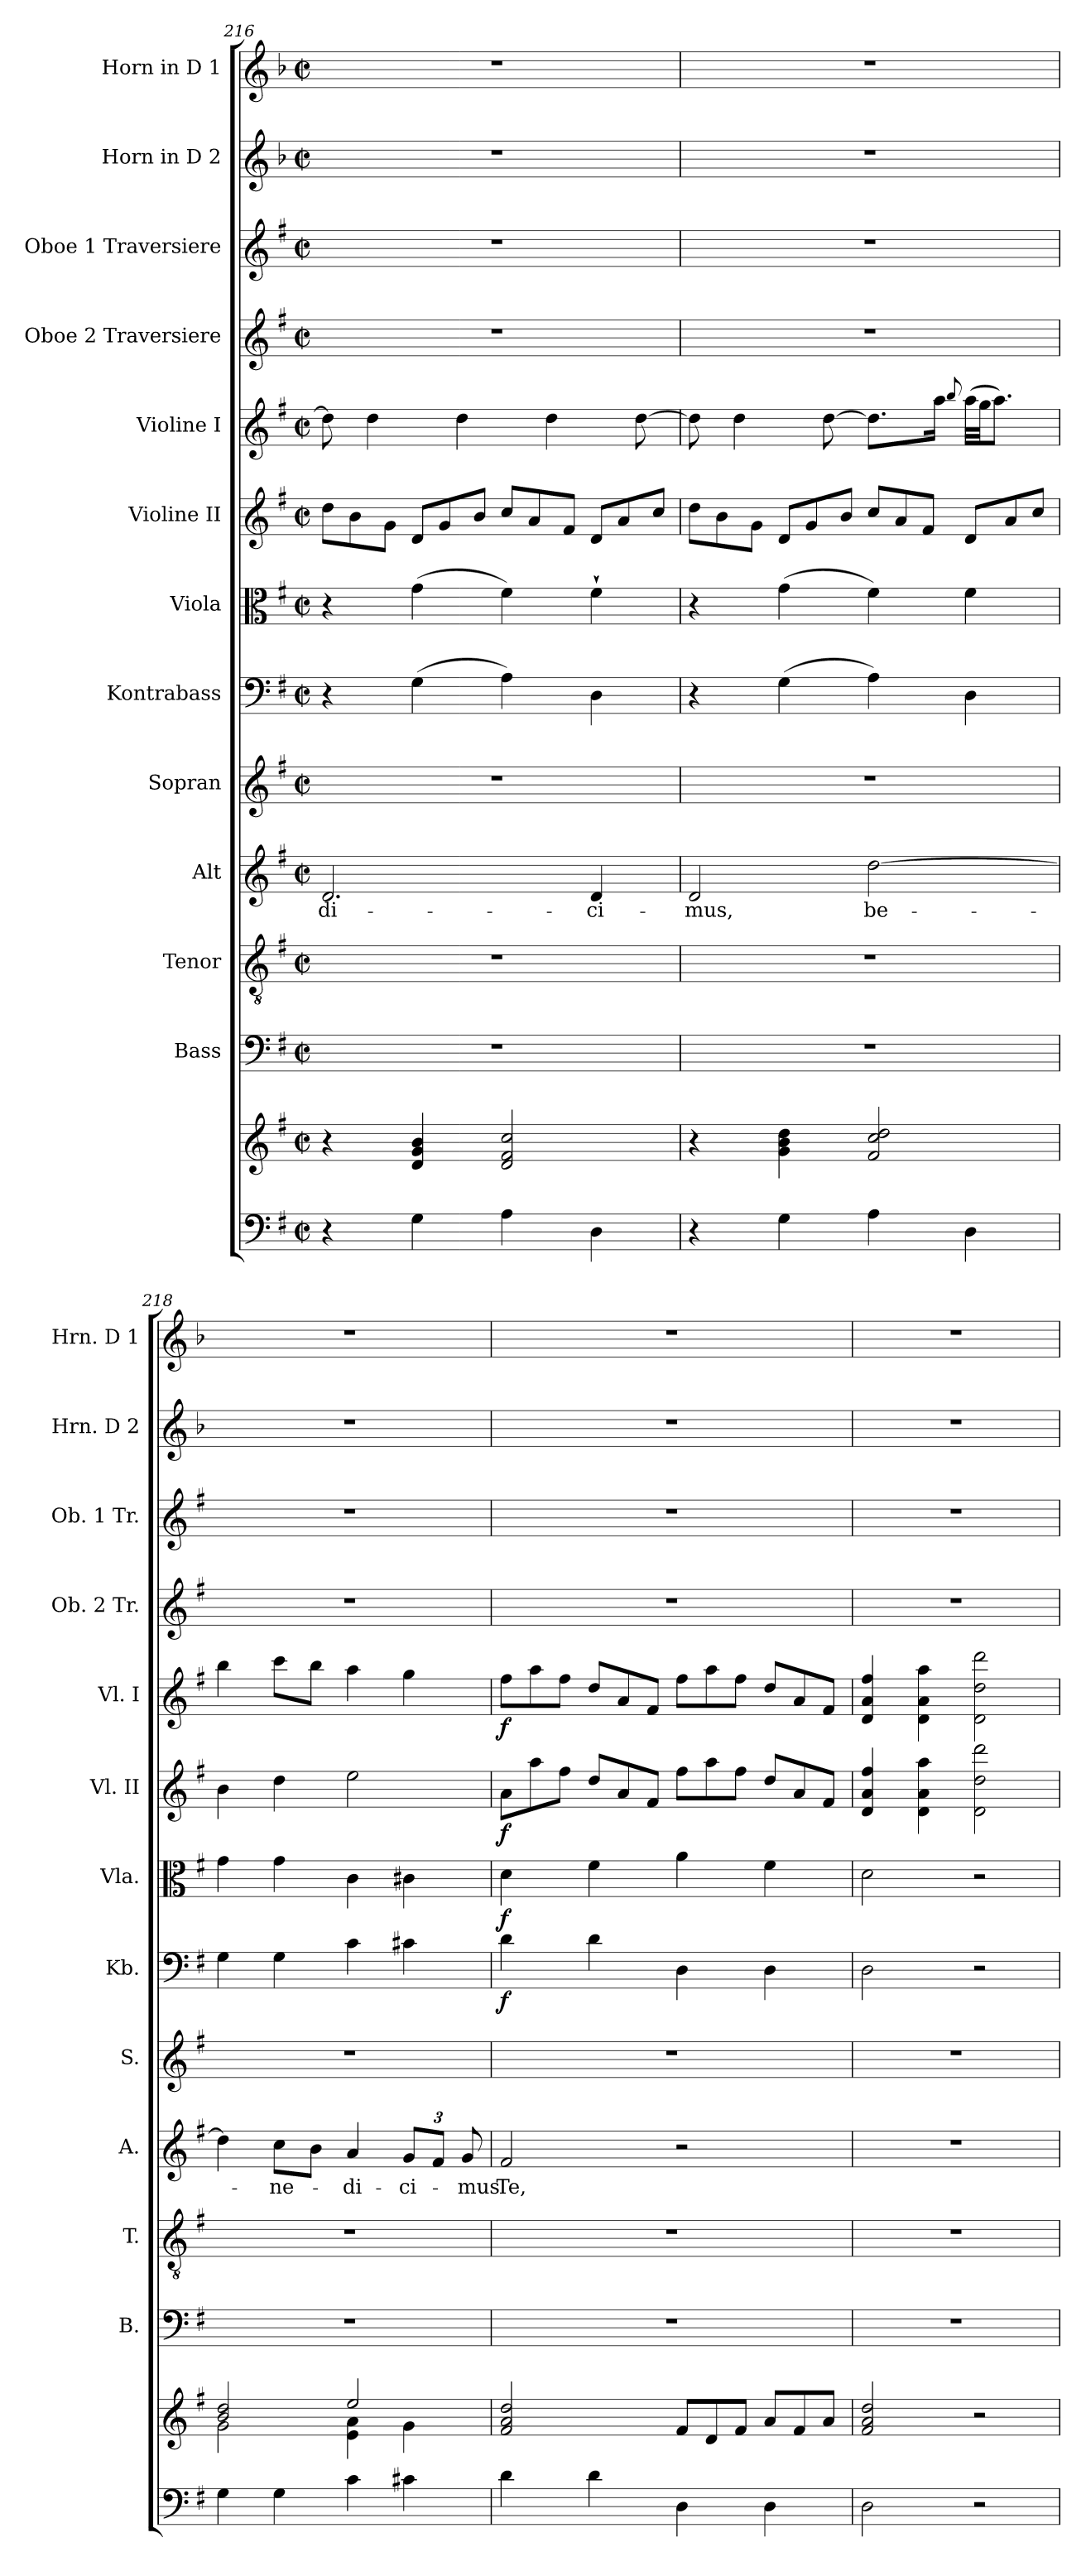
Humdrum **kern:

**kern	**kern	**kern	**kern	**kern	**text	**kern	**kern	**dynam	**kern	**dynam	**kern	**dynam	**kern	**dynam	**kern	**kern	**kern	**kern
*part13	*part13	*part12	*part11	*part10	*part10	*part9	*part8	*part8	*part7	*part7	*part6	*part6	*part5	*part5	*part4	*part3	*part2	*part1
*staff14	*staff13	*staff12	*staff11	*staff10	*staff10	*staff9	*staff8	*staff8	*staff7	*staff7	*staff6	*staff6	*staff5	*staff5	*staff4	*staff3	*staff2	*staff1
*	*	*I"Bass	*I"Tenor	*I"Alt	*	*I"Sopran	*I"Kontrabass	*	*I"Viola	*	*I"Violine II	*	*I"Violine I	*	*I"Oboe 2 Traversiere	*I"Oboe 1 Traversiere	*I"Horn in D 2	*I"Horn in D 1
*	*	*I'B.	*I'T.	*I'A.	*	*I'S.	*I'Kb.	*	*I'Vla.	*	*I'Vl. II	*	*I'Vl. I	*	*I'Ob. 2 Tr.	*I'Ob. 1 Tr.	*I'Hrn. D 2	*I'Hrn. D 1
!!LO:PB:g=z
*clefF4	*clefG2	*clefF4	*clefGv2	*clefG2	*	*clefG2	*clefF4	*	*clefC3	*	*clefG2	*	*clefG2	*	*clefG2	*clefG2	*clefG2	*clefG2
*	*	*	*	*	*	*	*ITrd7c12	*	*	*	*	*	*	*	*	*	*ITrd6c10	*ITrd6c10
*k[f#]	*k[f#]	*k[f#]	*k[f#]	*k[f#]	*	*k[f#]	*k[f#]	*	*k[f#]	*	*k[f#]	*	*k[f#]	*	*k[f#]	*k[f#]	*k[f#]	*k[f#]
*G:	*G:	*G:	*G:	*G:	*	*G:	*G:	*	*G:	*	*G:	*	*G:	*	*G:	*G:	*G:	*G:
*M2/2	*M2/2	*M2/2	*M2/2	*M2/2	*	*M2/2	*M2/2	*	*M2/2	*	*M2/2	*	*M2/2	*	*M2/2	*M2/2	*M2/2	*M2/2
*met(c|)	*met(c|)	*met(c|)	*met(c|)	*met(c|)	*	*met(c|)	*met(c|)	*	*met(c|)	*	*met(c|)	*	*met(c|)	*	*met(c|)	*met(c|)	*met(c|)	*met(c|)
=216	=216	=216	=216	=216	=216	=216	=216	=216	=216	=216	=216	=216	=216	=216	=216	=216	=216	=216
!	!	!	!	!	!LO:LY:b	!	!	!	!	!	!	!	!	!	!	!	!	!
*	*	*	*	*	*	*	*	*	*	*	*Xtuplet	*	*	*	*	*	*	*
4r	4r	1r	1r	2.d/	-di-	1r	4r	.	4r	.	12dd\L	.	8dd\]	.	1r	1r	1r	1r
.	.	.	.	.	.	.	.	.	.	.	12b\	.	.	.	.	.	.	.
.	.	.	.	.	.	.	.	.	.	.	.	.	4dd\	.	.	.	.	.
.	.	.	.	.	.	.	.	.	.	.	12g\J	.	.	.	.	.	.	.
4G\	4d/ 4g/ 4b/	.	.	.	.	.	(>4GG\	.	(>4g\	.	12d/L	.	.	.	.	.	.	.
.	.	.	.	.	.	.	.	.	.	.	12g/	.	.	.	.	.	.	.
.	.	.	.	.	.	.	.	.	.	.	.	.	4dd\	.	.	.	.	.
.	.	.	.	.	.	.	.	.	.	.	12b/J	.	.	.	.	.	.	.
4A\	2d/ 2f#/ 2cc/	.	.	.	.	.	4AA\)	.	4f#\)	.	12cc/L	.	.	.	.	.	.	.
.	.	.	.	.	.	.	.	.	.	.	12a/	.	.	.	.	.	.	.
.	.	.	.	.	.	.	.	.	.	.	.	.	4dd\	.	.	.	.	.
.	.	.	.	.	.	.	.	.	.	.	12f#/J	.	.	.	.	.	.	.
!	!	!	!	!	!LO:LY:b	!	!	!	!	!	!	!	!	!	!	!	!	!
4D\	.	.	.	4d/	-ci-	.	4DD\	.	4f#`>\	.	12d/L	.	.	.	.	.	.	.
.	.	.	.	.	.	.	.	.	.	.	12a/	.	.	.	.	.	.	.
.	.	.	.	.	.	.	.	.	.	.	.	.	[8dd\	.	.	.	.	.
.	.	.	.	.	.	.	.	.	.	.	12cc/J	.	.	.	.	.	.	.
=217	=217	=217	=217	=217	=217	=217	=217	=217	=217	=217	=217	=217	=217	=217	=217	=217	=217	=217
!	!	!	!	!	!LO:LY:b	!	!	!	!	!	!	!	!	!	!	!	!	!
4r	4r	1r	1r	2d/	-mus,	1r	4r	.	4r	.	12dd\L	.	8dd\]	.	1r	1r	1r	1r
.	.	.	.	.	.	.	.	.	.	.	12b\	.	.	.	.	.	.	.
.	.	.	.	.	.	.	.	.	.	.	.	.	4dd\	.	.	.	.	.
.	.	.	.	.	.	.	.	.	.	.	12g\J	.	.	.	.	.	.	.
4G\	4g\ 4b\ 4dd\	.	.	.	.	.	(>4GG\	.	(>4g\	.	12d/L	.	.	.	.	.	.	.
.	.	.	.	.	.	.	.	.	.	.	12g/	.	.	.	.	.	.	.
.	.	.	.	.	.	.	.	.	.	.	.	.	[8dd\	.	.	.	.	.
.	.	.	.	.	.	.	.	.	.	.	12b/J	.	.	.	.	.	.	.
!	!	!	!	!	!LO:LY:b	!	!	!	!	!	!	!	!	!	!	!	!	!
4A\	2f#/ 2cc/ 2dd/	.	.	[2dd\	be-	.	4AA\)	.	4f#\)	.	12cc/L	.	8.dd\L]	.	.	.	.	.
.	.	.	.	.	.	.	.	.	.	.	12a/	.	.	.	.	.	.	.
.	.	.	.	.	.	.	.	.	.	.	12f#/J	.	.	.	.	.	.	.
.	.	.	.	.	.	.	.	.	.	.	.	.	16aa\Jk	.	.	.	.	.
.	.	.	.	.	.	.	.	.	.	.	.	.	8qqbb/	.	.	.	.	.
4D\	.	.	.	.	.	.	4DD\	.	4f#\	.	12d/L	.	(>32aa\LLL	.	.	.	.	.
.	.	.	.	.	.	.	.	.	.	.	.	.	32gg\JJ	.	.	.	.	.
.	.	.	.	.	.	.	.	.	.	.	.	.	8.aa\J)	.	.	.	.	.
.	.	.	.	.	.	.	.	.	.	.	12a/	.	.	.	.	.	.	.
.	.	.	.	.	.	.	.	.	.	.	12cc/J	.	.	.	.	.	.	.
=218	=218	=218	=218	=218	=218	=218	=218	=218	=218	=218	=218	=218	=218	=218	=218	=218	=218	=218
*	*^	*	*	*	*	*	*	*	*	*	*	*	*	*	*	*	*	*
4G\	2b/ 2dd/	2g\	1r	1r	4dd\]	.	1r	4GG\	.	4g\	.	4b\	.	4bb\	.	1r	1r	1r	1r
!	!	!	!	!	!	!LO:LY:b	!	!	!	!	!	!	!	!	!	!	!	!	!
4G\	.	.	.	.	8cc\L	-ne-	.	4GG\	.	4g\	.	4dd\	.	8ccc\L	.	.	.	.	.
.	.	.	.	.	8b\J	.	.	.	.	.	.	.	.	8bb\J	.	.	.	.	.
!	!	!	!	!	!	!LO:LY:b	!	!	!	!	!	!	!	!	!	!	!	!	!
4c\	2ee/	4e\ 4a\	.	.	4a/	-di-	.	4C\	.	4c\	.	2ee\	.	4aa\	.	.	.	.	.
*	*	*	*	*	*Xbrackettup	*	*	*	*	*	*	*	*	*	*	*	*	*	*
!	!	!	!	!	!	!LO:LY:b	!	!	!	!	!	!	!	!	!	!	!	!	!
4c#X\	.	4g\	.	.	12g/L	-ci-	.	4C#X\	.	4c#X\	.	.	.	4gg\	.	.	.	.	.
.	.	.	.	.	12f#/J	.	.	.	.	.	.	.	.	.	.	.	.	.	.
!	!	!	!	!	!	!LO:LY:b	!	!	!	!	!	!	!	!	!	!	!	!	!
.	.	.	.	.	12g/	-mus	.	.	.	.	.	.	.	.	.	.	.	.	.
*	*v	*v	*	*	*	*	*	*	*	*	*	*	*	*	*	*	*	*	*
=219	=219	=219	=219	=219	=219	=219	=219	=219	=219	=219	=219	=219	=219	=219	=219	=219	=219	=219
!	!	!	!	!	!LO:LY:b	!	!	!	!	!	!	!	!	!	!	!	!	!
*	*	*	*	*	*	*	*	*	*	*	*	*	*Xtuplet	*	*	*	*	*
!	!	!	!	!	!	!	!	!LO:DY:b	!	!LO:DY:b	!	!LO:DY:b	!	!LO:DY:b	!	!	!	!
4d\	2f#/ 2a/ 2dd/	1r	1r	2f#/	Te,	1r	4D\	f	4d\	f	12a\L	f	12ff#\L	f	1r	1r	1r	1r
.	.	.	.	.	.	.	.	.	.	.	12aa\	.	12aa\	.	.	.	.	.
.	.	.	.	.	.	.	.	.	.	.	12ff#\J	.	12ff#\J	.	.	.	.	.
4d\	.	.	.	.	.	.	4D\	.	4f#\	.	12dd/L	.	12dd/L	.	.	.	.	.
.	.	.	.	.	.	.	.	.	.	.	12a/	.	12a/	.	.	.	.	.
.	.	.	.	.	.	.	.	.	.	.	12f#/J	.	12f#/J	.	.	.	.	.
*	*Xtuplet	*	*	*	*	*	*	*	*	*	*	*	*	*	*	*	*	*
4D\	12f#/L	.	.	2r	.	.	4DD\	.	4a\	.	12ff#\L	.	12ff#\L	.	.	.	.	.
.	12d/	.	.	.	.	.	.	.	.	.	12aa\	.	12aa\	.	.	.	.	.
.	12f#/J	.	.	.	.	.	.	.	.	.	12ff#\J	.	12ff#\J	.	.	.	.	.
4D\	12a/L	.	.	.	.	.	4DD\	.	4f#\	.	12dd/L	.	12dd/L	.	.	.	.	.
.	12f#/	.	.	.	.	.	.	.	.	.	12a/	.	12a/	.	.	.	.	.
.	12a/J	.	.	.	.	.	.	.	.	.	12f#/J	.	12f#/J	.	.	.	.	.
!!LO:PB:g=z
=220	=220	=220	=220	=220	=220	=220	=220	=220	=220	=220	=220	=220	=220	=220	=220	=220	=220	=220
2D\	2f#/ 2a/ 2dd/	1r	1r	1r	.	1r	2DD\	.	2d\	.	4d/ 4a/ 4ff#/	.	4d/ 4a/ 4ff#/	.	1r	1r	1r	1r
.	.	.	.	.	.	.	.	.	.	.	4d\ 4a\ 4aa\	.	4d\ 4a\ 4aa\	.	.	.	.	.
2r	2r	.	.	.	.	.	2r	.	2r	.	2d\ 2dd\ 2ddd\	.	2d\ 2dd\ 2ddd\	.	.	.	.	.
=	=	=	=	=	=	=	=	=	=	=	=	=	=	=	=	=	=	=
*-	*-	*-	*-	*-	*-	*-	*-	*-	*-	*-	*-	*-	*-	*-	*-	*-	*-	*-
